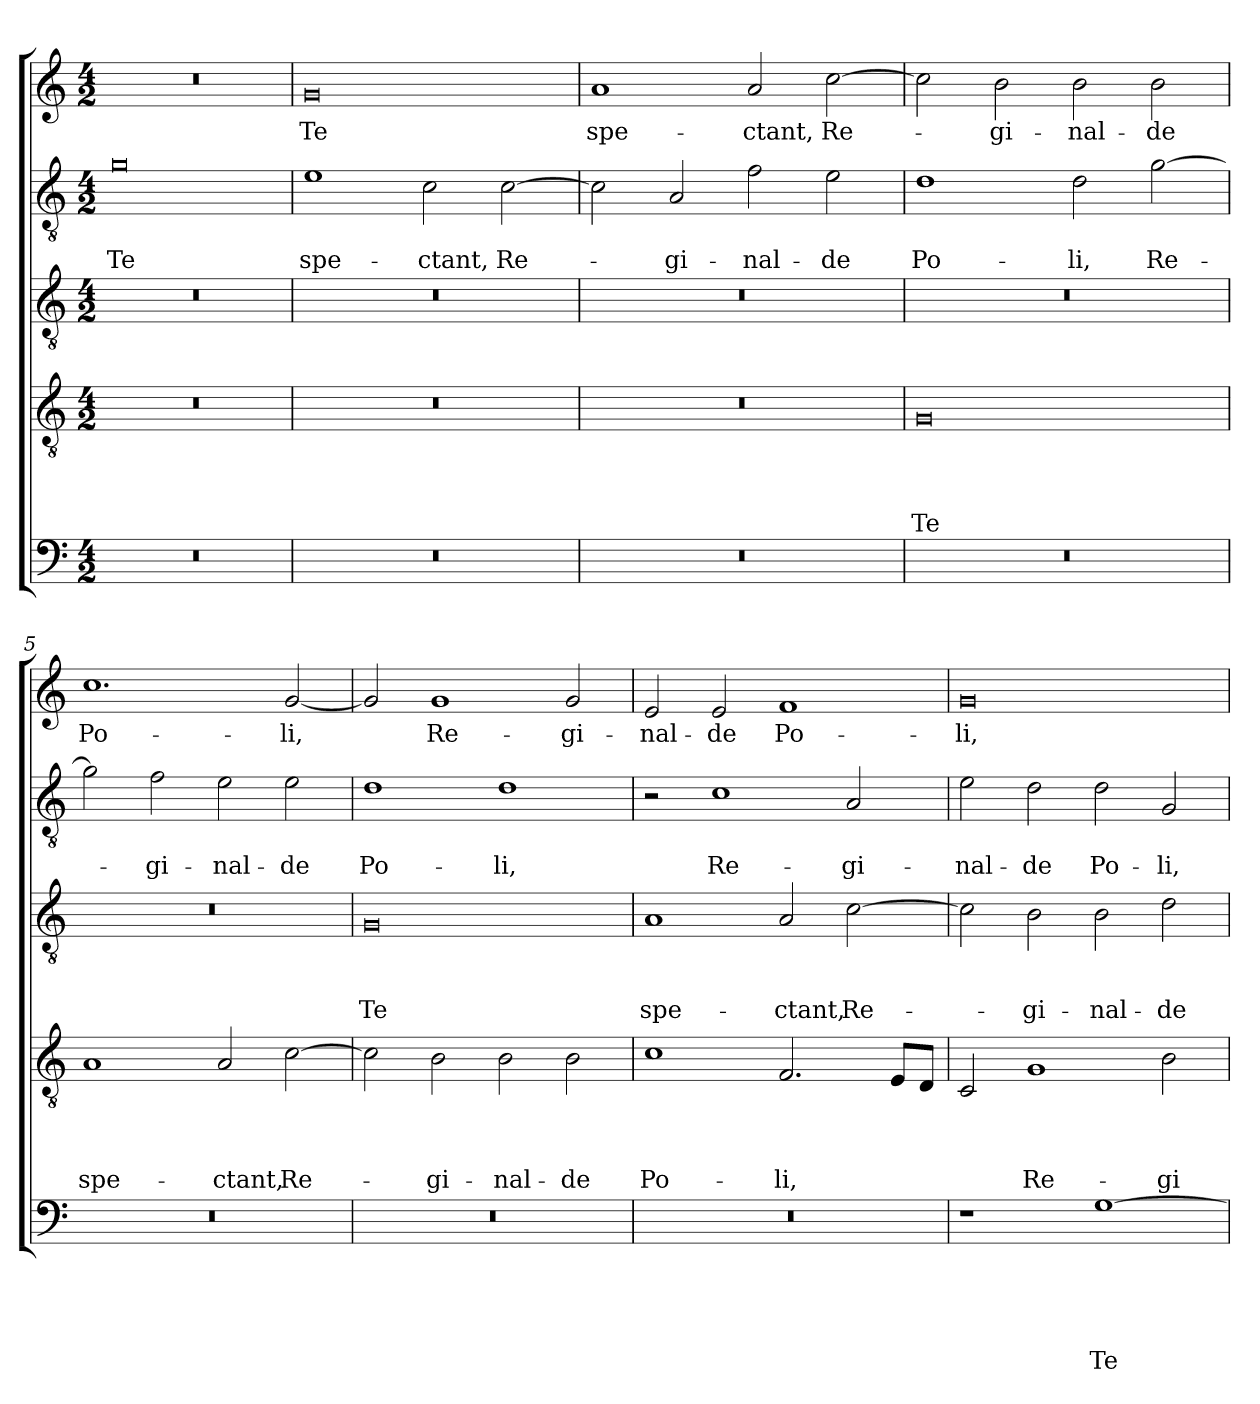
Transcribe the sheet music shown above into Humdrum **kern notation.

**kern	**text	**text	**text	**text	**text	**kern	**text	**text	**text	**text	**kern	**text	**text	**text	**kern	**text	**text	**kern	**text
*part5	*part5	*part5	*part5	*part5	*part5	*part4	*part4	*part4	*part4	*part4	*part3	*part3	*part3	*part3	*part2	*part2	*part2	*part1	*part1
*staff5	*staff5	*staff5	*staff5	*staff5	*staff5	*staff4	*staff4	*staff4	*staff4	*staff4	*staff3	*staff3	*staff3	*staff3	*staff2	*staff2	*staff2	*staff1	*staff1
*clefF4	*	*	*	*	*	*clefGv2	*	*	*	*	*clefGv2	*	*	*	*clefGv2	*	*	*clefG2	*
*k[]	*	*	*	*	*	*k[]	*	*	*	*	*k[]	*	*	*	*k[]	*	*	*k[]	*
*C:	*	*	*	*	*	*C:	*	*	*	*	*C:	*	*	*	*C:	*	*	*C:	*
*M4/2	*	*	*	*	*	*M4/2	*	*	*	*	*M4/2	*	*	*	*M4/2	*	*	*M4/2	*
=1	=1	=1	=1	=1	=1	=1	=1	=1	=1	=1	=1	=1	=1	=1	=1	=1	=1	=1	=1
!	!	!	!	!	!	!	!	!	!	!	!	!	!	!	!	!	!LO:LY:b	!	!
0r	.	.	.	.	.	0r	.	.	.	.	0r	.	.	.	0g	.	Te	0r	.
=2	=2	=2	=2	=2	=2	=2	=2	=2	=2	=2	=2	=2	=2	=2	=2	=2	=2	=2	=2
!	!	!	!	!	!	!	!	!	!	!	!	!	!	!	!	!	!LO:LY:b	!	!LO:LY:b
0r	.	.	.	.	.	0r	.	.	.	.	0r	.	.	.	1e	.	spe-	0g	Te
!	!	!	!	!	!	!	!	!	!	!	!	!	!	!	!	!	!LO:LY:b	!	!
.	.	.	.	.	.	.	.	.	.	.	.	.	.	.	2c\	.	-ctant,	.	.
!	!	!	!	!	!	!	!	!	!	!	!	!	!	!	!	!	!LO:LY:b	!	!
.	.	.	.	.	.	.	.	.	.	.	.	.	.	.	[2c\	.	Re-	.	.
=3	=3	=3	=3	=3	=3	=3	=3	=3	=3	=3	=3	=3	=3	=3	=3	=3	=3	=3	=3
!	!	!	!	!	!	!	!	!	!	!	!	!	!	!	!	!	!	!	!LO:LY:b
0r	.	.	.	.	.	0r	.	.	.	.	0r	.	.	.	2c\]	.	.	1a	spe-
!	!	!	!	!	!	!	!	!	!	!	!	!	!	!	!	!	!LO:LY:b	!	!
.	.	.	.	.	.	.	.	.	.	.	.	.	.	.	2A/	.	-gi-	.	.
!	!	!	!	!	!	!	!	!	!	!	!	!	!	!	!	!	!LO:LY:b	!	!LO:LY:b
.	.	.	.	.	.	.	.	.	.	.	.	.	.	.	2f\	.	-nal-	2a/	-ctant,
!	!	!	!	!	!	!	!	!	!	!	!	!	!	!	!	!	!LO:LY:b	!	!LO:LY:b
.	.	.	.	.	.	.	.	.	.	.	.	.	.	.	2e\	.	-de	[2cc\	Re-
=4	=4	=4	=4	=4	=4	=4	=4	=4	=4	=4	=4	=4	=4	=4	=4	=4	=4	=4	=4
!	!	!	!	!	!	!	!	!	!	!LO:LY:b	!	!	!	!	!	!	!LO:LY:b	!	!
0r	.	.	.	.	.	0G	.	.	.	Te	0r	.	.	.	1d	.	Po-	2cc\]	.
!	!	!	!	!	!	!	!	!	!	!	!	!	!	!	!	!	!	!	!LO:LY:b
.	.	.	.	.	.	.	.	.	.	.	.	.	.	.	.	.	.	2b\	-gi-
!	!	!	!	!	!	!	!	!	!	!	!	!	!	!	!	!	!LO:LY:b	!	!LO:LY:b
.	.	.	.	.	.	.	.	.	.	.	.	.	.	.	2d\	.	-li,	2b\	-nal-
!	!	!	!	!	!	!	!	!	!	!	!	!	!	!	!	!	!LO:LY:b	!	!LO:LY:b
.	.	.	.	.	.	.	.	.	.	.	.	.	.	.	[2g\	.	Re-	2b\	-de
=5	=5	=5	=5	=5	=5	=5	=5	=5	=5	=5	=5	=5	=5	=5	=5	=5	=5	=5	=5
!	!	!	!	!	!	!	!	!	!	!LO:LY:b	!	!	!	!	!	!	!	!	!LO:LY:b
0r	.	.	.	.	.	1A	.	.	.	spe-	0r	.	.	.	2g\]	.	.	1.cc	Po-
!	!	!	!	!	!	!	!	!	!	!	!	!	!	!	!	!	!LO:LY:b	!	!
.	.	.	.	.	.	.	.	.	.	.	.	.	.	.	2f\	.	-gi-	.	.
!	!	!	!	!	!	!	!	!	!	!LO:LY:b	!	!	!	!	!	!	!LO:LY:b	!	!
.	.	.	.	.	.	2A/	.	.	.	-ctant,	.	.	.	.	2e\	.	-nal-	.	.
!	!	!	!	!	!	!	!	!	!	!LO:LY:b	!	!	!	!	!	!	!LO:LY:b	!	!LO:LY:b
.	.	.	.	.	.	[2c\	.	.	.	Re-	.	.	.	.	2e\	.	-de	[2g/	-li,
=6	=6	=6	=6	=6	=6	=6	=6	=6	=6	=6	=6	=6	=6	=6	=6	=6	=6	=6	=6
!	!	!	!	!	!	!	!	!	!	!	!	!	!	!LO:LY:b	!	!	!LO:LY:b	!	!
0r	.	.	.	.	.	2c\]	.	.	.	.	0G	.	.	Te	1d	.	Po-	2g/]	.
!	!	!	!	!	!	!	!	!	!	!LO:LY:b	!	!	!	!	!	!	!	!	!LO:LY:b
.	.	.	.	.	.	2B\	.	.	.	-gi-	.	.	.	.	.	.	.	1g	Re-
!	!	!	!	!	!	!	!	!	!	!LO:LY:b	!	!	!	!	!	!	!LO:LY:b	!	!
.	.	.	.	.	.	2B\	.	.	.	-nal-	.	.	.	.	1d	.	-li,	.	.
!	!	!	!	!	!	!	!	!	!	!LO:LY:b	!	!	!	!	!	!	!	!	!LO:LY:b
.	.	.	.	.	.	2B\	.	.	.	-de	.	.	.	.	.	.	.	2g/	-gi-
!!LO:LB:g=z
=7	=7	=7	=7	=7	=7	=7	=7	=7	=7	=7	=7	=7	=7	=7	=7	=7	=7	=7	=7
!	!	!	!	!	!	!	!	!	!	!LO:LY:b	!	!	!	!LO:LY:b	!	!	!	!	!LO:LY:b
0r	.	.	.	.	.	1c	.	.	.	Po-	1A	.	.	spe-	2r	.	.	2e/	-nal-
!	!	!	!	!	!	!	!	!	!	!	!	!	!	!	!	!	!LO:LY:b	!	!LO:LY:b
.	.	.	.	.	.	.	.	.	.	.	.	.	.	.	1c	.	Re-	2e/	-de
!	!	!	!	!	!	!	!	!	!	!LO:LY:b	!	!	!	!LO:LY:b	!	!	!	!	!LO:LY:b
.	.	.	.	.	.	2.F/	.	.	.	-li,	2A/	.	.	-ctant,	.	.	.	1f	Po-
!	!	!	!	!	!	!	!	!	!	!	!	!	!	!LO:LY:b	!	!	!LO:LY:b	!	!
.	.	.	.	.	.	.	.	.	.	.	[2c\	.	.	Re-	2A/	.	-gi-	.	.
.	.	.	.	.	.	8E/L	.	.	.	.	.	.	.	.	.	.	.	.	.
.	.	.	.	.	.	8D/J	.	.	.	.	.	.	.	.	.	.	.	.	.
=8	=8	=8	=8	=8	=8	=8	=8	=8	=8	=8	=8	=8	=8	=8	=8	=8	=8	=8	=8
!	!	!	!	!	!	!	!	!	!	!	!	!	!	!	!	!	!LO:LY:b	!	!LO:LY:b
1r	.	.	.	.	.	2C/	.	.	.	.	2c\]	.	.	.	2e\	.	-nal-	0g	-li,
!	!	!	!	!	!	!	!	!	!	!LO:LY:b	!	!	!	!LO:LY:b	!	!	!LO:LY:b	!	!
.	.	.	.	.	.	1G	.	.	.	Re-	2B\	.	.	-gi-	2d\	.	-de	.	.
!	!	!	!	!	!LO:LY:b	!	!	!	!	!	!	!	!	!LO:LY:b	!	!	!LO:LY:b	!	!
[1G	.	.	.	.	Te	.	.	.	.	.	2B\	.	.	-nal-	2d\	.	Po-	.	.
!	!	!	!	!	!	!	!	!	!	!LO:LY:b	!	!	!	!LO:LY:b	!	!	!LO:LY:b	!	!
.	.	.	.	.	.	2B\	.	.	.	-gi-	2d\	.	.	-de	2G/	.	-li,	.	.
=	=	=	=	=	=	=	=	=	=	=	=	=	=	=	=	=	=	=	=
*-	*-	*-	*-	*-	*-	*-	*-	*-	*-	*-	*-	*-	*-	*-	*-	*-	*-	*-	*-
